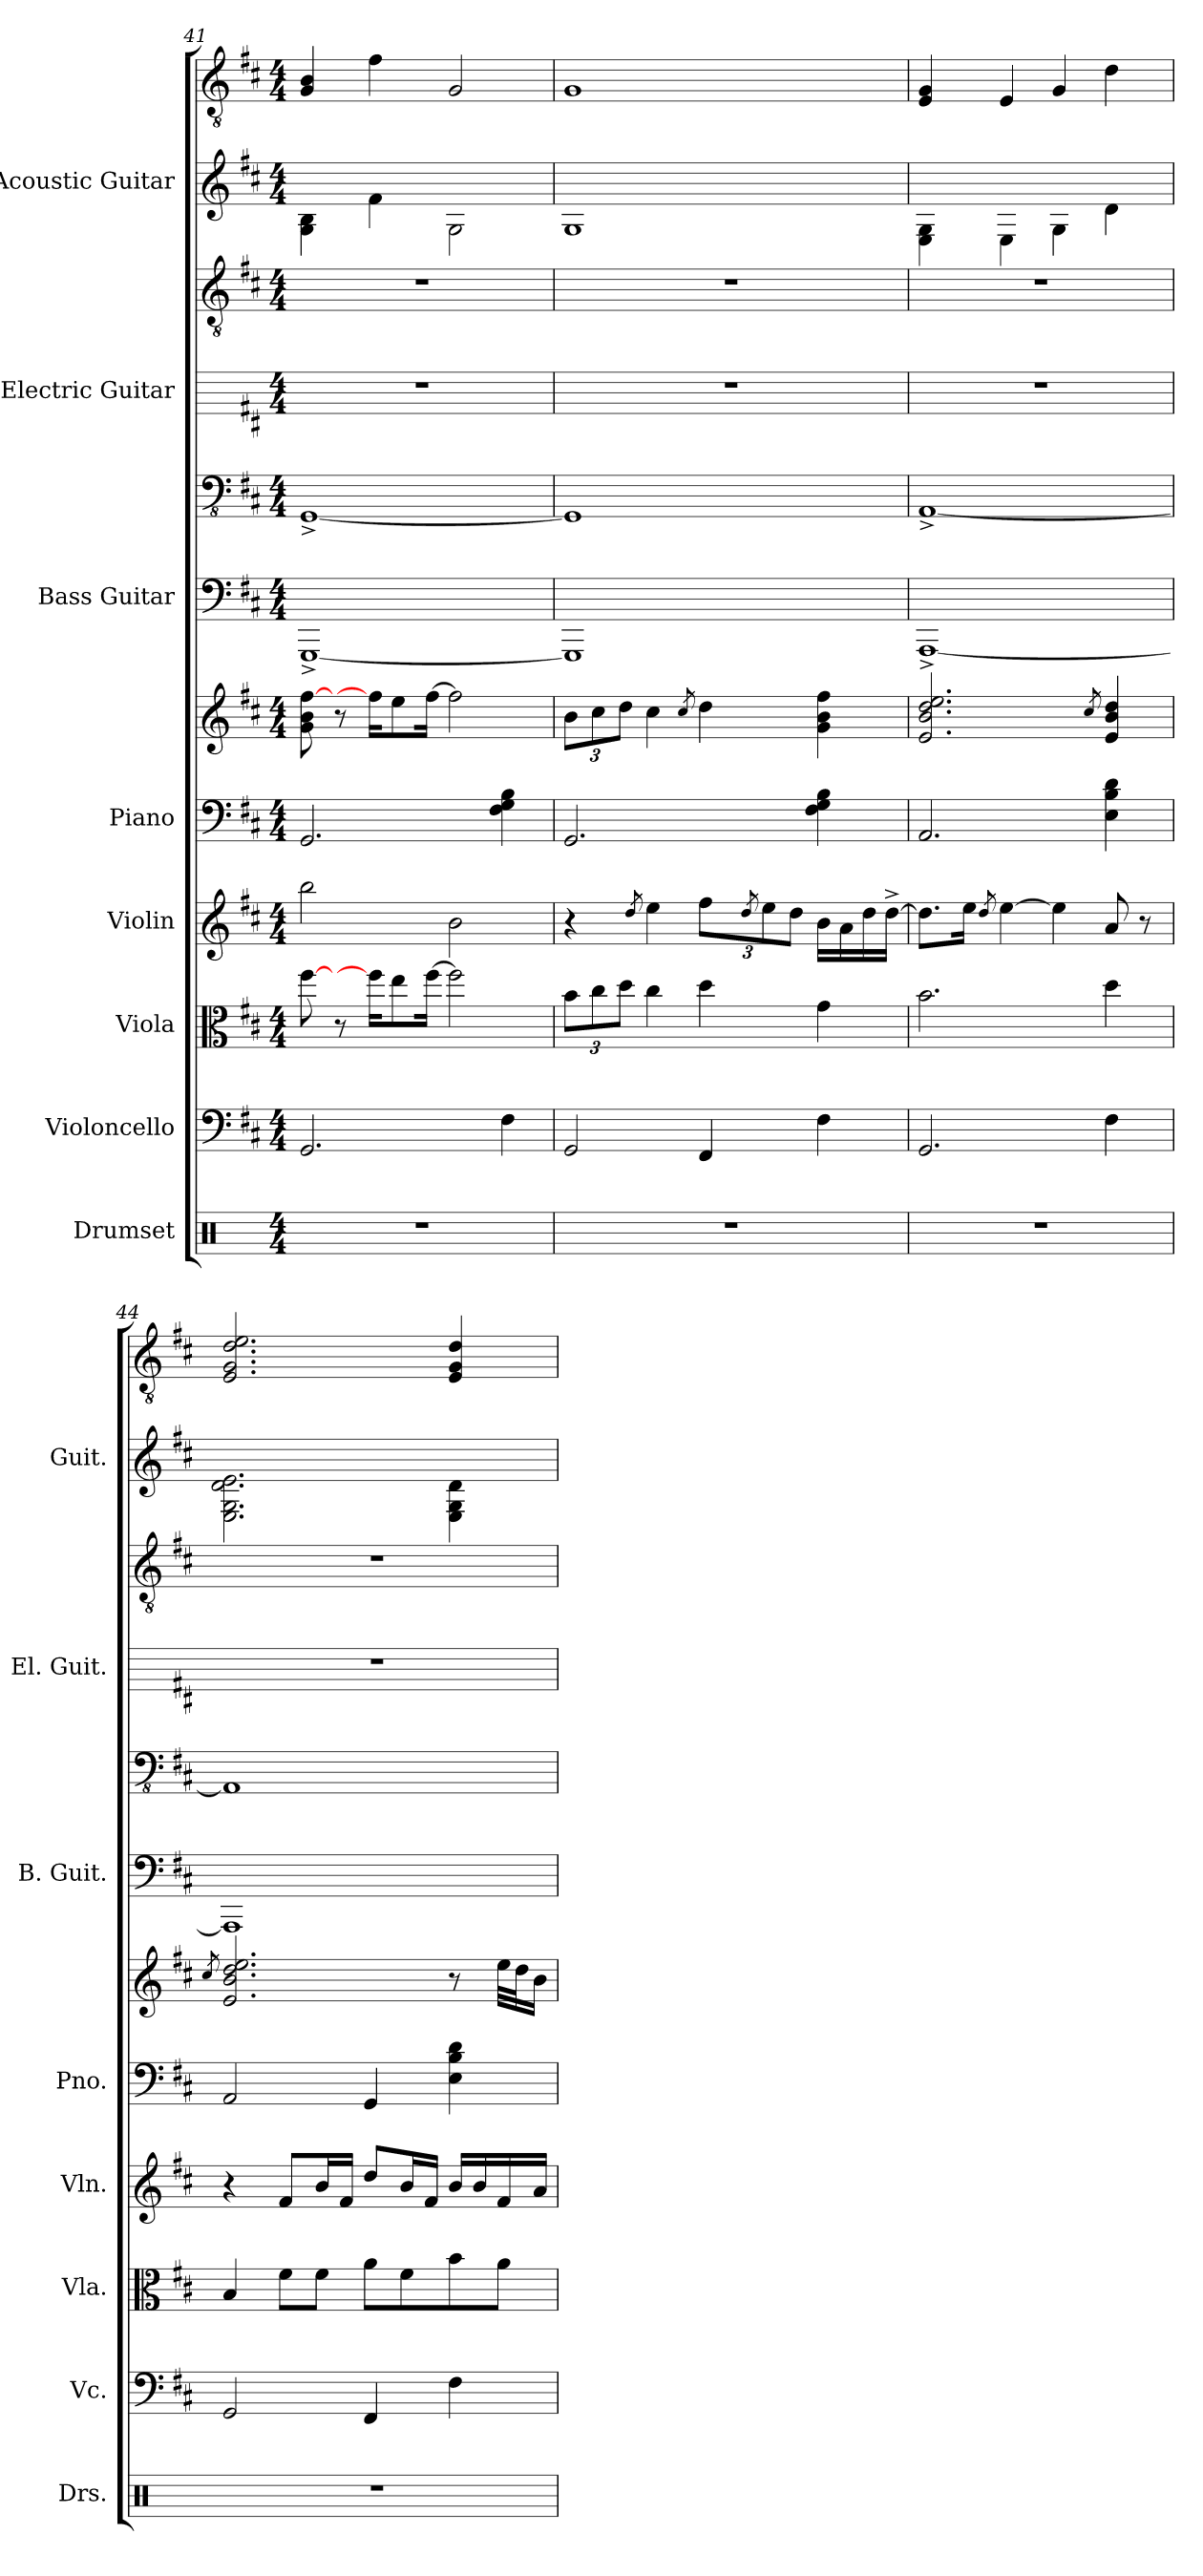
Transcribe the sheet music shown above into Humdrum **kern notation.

**kern	**kern	**kern	**kern	**kern	**kern	**kern	**kern	**kern	**kern	**kern	**kern
*part8	*part7	*part6	*part5	*part4	*part4	*part3	*part3	*part2	*part2	*part1	*part1
*staff12	*staff11	*staff10	*staff9	*staff8	*staff7	*staff6	*staff5	*staff4	*staff3	*staff2	*staff1
*I"Drumset	*I"Violoncello	*I"Viola	*I"Violin	*I"Piano	*	*I"Bass Guitar	*	*I"Electric Guitar	*	*I"Acoustic Guitar	*
*I'Drs.	*I'Vc.	*I'Vla.	*I'Vln.	*I'Pno.	*	*I'B. Guit.	*	*I'El. Guit.	*	*I'Guit.	*
*clefX	*clefF4	*clefC3	*clefG2	*clefF4	*clefG2	*	*clefFv4	*	*clefGv2	*	*clefGv2
*k[]	*k[f#c#]	*k[f#c#]	*k[f#c#]	*k[f#c#]	*k[f#c#]	*k[f#c#]	*k[f#c#]	*k[f#c#]	*k[f#c#]	*k[f#c#]	*k[f#c#]
*M4/4	*M4/4	*M4/4	*M4/4	*M4/4	*M4/4	*M4/4	*M4/4	*M4/4	*M4/4	*M4/4	*M4/4
=41	=41	=41	=41	=41	=41	=41	=41	=41	=41	=41	=41
1r	2.GG/	[8ff#\	2bb\	2.GG/	8g\ 8b\ [8ff#\	[1GGG^	[1GGG^	1r	1r	4G\ 4B\	4G/ 4B/
.	.	8r	.	.	8r	.	.	.	.	.	.
.	.	16ff#\KL]	.	.	16ff#\KL]	.	.	.	.	4f#\	4f#\
.	.	8ee\	.	.	8ee\	.	.	.	.	.	.
.	.	[16ff#\Jk	.	.	[16ff#\Jk	.	.	.	.	.	.
.	.	2ff#\]	2b\	.	2ff#\]	.	.	.	.	2G\	2G/
.	4F#\	.	.	4F#\ 4G\ 4B\	.	.	.	.	.	.	.
=42	=42	=42	=42	=42	=42	=42	=42	=42	=42	=42	=42
*	*	*Xbrackettup	*	*	*Xbrackettup	*	*	*	*	*	*
1r	2GG/	12b\L	4r	2.GG/	12b\L	1GGG]	1GGG]	1r	1r	1G	1G
.	.	12cc#\	.	.	12cc#\	.	.	.	.	.	.
.	.	12dd\J	.	.	12dd\J	.	.	.	.	.	.
.	.	.	8qdd/	.	.	.	.	.	.	.	.
.	.	4cc#\	4ee\	.	4cc#\	.	.	.	.	.	.
.	.	.	.	.	8qcc#/	.	.	.	.	.	.
*	*	*	*Xbrackettup	*	*	*	*	*	*	*	*
.	4FF#/	4dd\	12ff#\L	.	4dd\	.	.	.	.	.	.
.	.	.	8qdd/	.	.	.	.	.	.	.	.
.	.	.	12ee\	.	.	.	.	.	.	.	.
.	.	.	12dd\J	.	.	.	.	.	.	.	.
.	4F#\	4g\	16b\LL	4F#\ 4G\ 4B\	4g\ 4b\ 4ff#\	.	.	.	.	.	.
.	.	.	16a\	.	.	.	.	.	.	.	.
.	.	.	16dd\	.	.	.	.	.	.	.	.
.	.	.	[16dd^\JJ	.	.	.	.	.	.	.	.
!!LO:PB:g=z
=43	=43	=43	=43	=43	=43	=43	=43	=43	=43	=43	=43
1r	2.GG/	2.b\	8.dd\L]	2.AA/	2.e/ 2.b/ 2.dd/ 2.ee/	[1AAA^	[1AAA^	1r	1r	4E\ 4G\	4E/ 4G/
.	.	.	16ee\Jk	.	.	.	.	.	.	.	.
.	.	.	8qdd/	.	.	.	.	.	.	.	.
.	.	.	[4ee\	.	.	.	.	.	.	4E\	4E/
.	.	.	4ee\]	.	.	.	.	.	.	4G\	4G/
.	.	.	.	.	8qcc#/	.	.	.	.	.	.
.	4F#\	4dd\	8a/	4E\ 4B\ 4d\	4e/ 4b/ 4dd/	.	.	.	.	4d\	4d\
.	.	.	8r	.	.	.	.	.	.	.	.
=44	=44	=44	=44	=44	=44	=44	=44	=44	=44	=44	=44
.	.	.	.	.	8qcc#/	.	.	.	.	.	.
1r	2GG/	4B/	4r	2AA/	2.e/ 2.b/ 2.dd/ 2.ee/	1AAA]	1AAA]	1r	1r	2.E\ 2.G\ 2.d\ 2.e\	2.E/ 2.G/ 2.d/ 2.e/
.	.	8f#\L	8f#/L	.	.	.	.	.	.	.	.
.	.	8f#\J	16b/L	.	.	.	.	.	.	.	.
.	.	.	16f#/JJ	.	.	.	.	.	.	.	.
.	4FF#/	8a\L	8dd/L	4GG/	.	.	.	.	.	.	.
.	.	8f#\	16b/L	.	.	.	.	.	.	.	.
.	.	.	16f#/JJ	.	.	.	.	.	.	.	.
.	4F#\	8b\	16b/LL	4E\ 4B\ 4d\	8r	.	.	.	.	4E\ 4G\ 4d\	4E/ 4G/ 4d/
.	.	.	16b/	.	.	.	.	.	.	.	.
.	.	8a\J	16f#/	.	32ee\LLL	.	.	.	.	.	.
.	.	.	.	.	32dd\J	.	.	.	.	.	.
.	.	.	16a/JJ	.	16b\JJ	.	.	.	.	.	.
=	=	=	=	=	=	=	=	=	=	=	=
*-	*-	*-	*-	*-	*-	*-	*-	*-	*-	*-	*-
